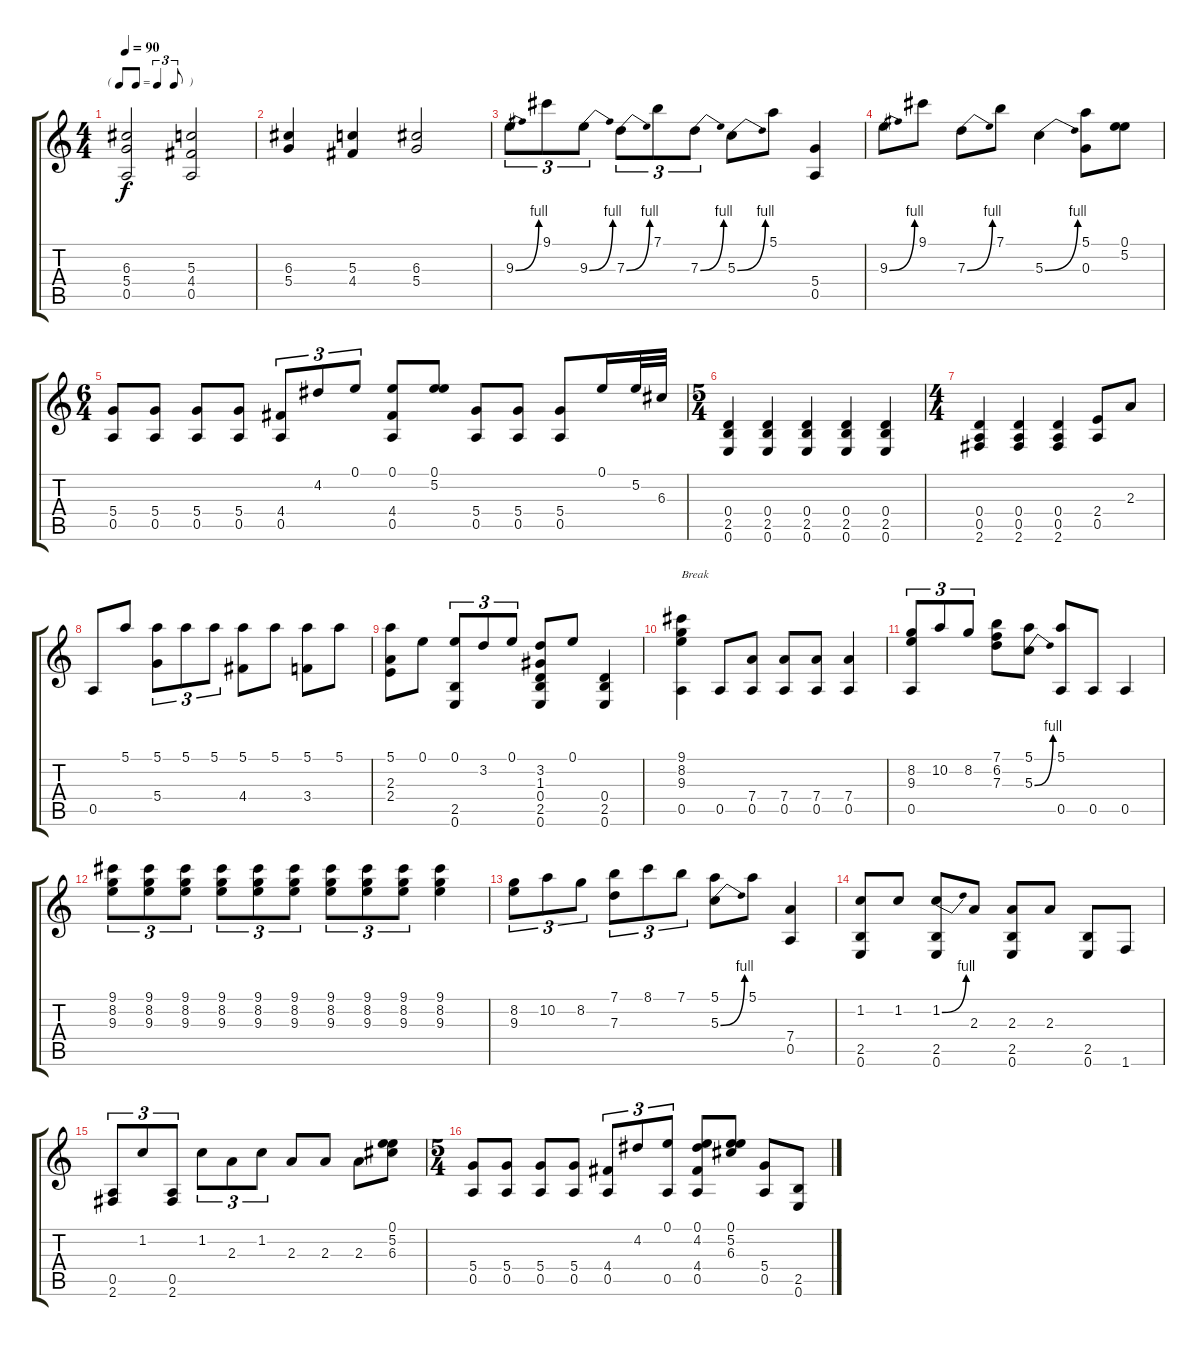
\track "" {instrument acousticguitarnylon}
\staff {score tabs}
\tuning (E4 B3 G3 D3 A2 E2) {hide}
\ts (4 4)
\tf triplet8th
\tempo 90
\clef g2
\ks c
(6.3 5.4 0.5).2{dy f} (5.3 4.4 0.5).2 |
(6.3 5.4).4 (5.3 4.4).4 (6.3 5.4).2 |
9.3{be (bend 0 0 60 4)}.8{tu (3 2)} 9.1.8{tu (3 2)} 9.3{be (bend 0 0 60 4)}.8{tu (3 2)} 7.3{be (bend 0 0 60 4)}.8{tu (3 2)} 7.1.8{tu (3 2)} 7.3{be (bend 0 0 60 4)}.8{tu (3 2)} 5.3{be (bend 0 0 60 4)}.8 5.1.8 (5.4 0.5).4 |
9.3{be (bend 0 0 60 4)}.8 9.1.8 7.3{be (bend 0 0 60 4)}.8 7.1.8 5.3{be (bend 0 0 60 4)}.4 (5.1 0.3).8 (0.1 5.2).8 |
\ts (6 4)
(5.4 0.5).8 (5.4 0.5).8 (5.4 0.5).8 (5.4 0.5).8 (4.4 0.5).8{tu (3 2)} 4.2.8{tu (3 2)} 0.1.8{tu (3 2)} (0.1 4.4 0.5).8 (0.1 5.2).8 (5.4 0.5).8 (5.4 0.5).8 (5.4 0.5).8 0.1.16 5.2.32 6.3.32 |
\ts (5 4)
(0.4 2.5 0.6).4 (0.4 2.5 0.6).4 (0.4 2.5 0.6).4 (0.4 2.5 0.6).4 (0.4 2.5 0.6).4 |
\ts (4 4)
(0.4 0.5 2.6).4 (0.4 0.5 2.6).4 (0.4 0.5 2.6).4 (2.4 0.5).8 2.3.8 |
0.5.8 5.1.8 (5.1 5.4).8{tu (3 2)} 5.1.8{tu (3 2)} 5.1.8{tu (3 2)} (5.1 4.4).8 5.1.8 (5.1 3.4).8 5.1.8 |
(5.1 2.3 2.4).8 0.1.8 (0.1 2.5 0.6).8{tu (3 2)} 3.2.8{tu (3 2)} 0.1.8{tu (3 2)} (3.2 1.3 0.4 2.5 0.6).8 0.1.8 (0.4 2.5 0.6).4 |
(9.1 8.2 9.3 0.5).4{txt "Break"} 0.5.8 (7.4 0.5).8 (7.4 0.5).8 (7.4 0.5).8 (7.4 0.5).4 |
(8.2 9.3 0.5).8{tu (3 2)} 10.2.8{tu (3 2)} 8.2.8{tu (3 2)} (7.1 6.2 7.3).8 (5.1 5.3{be (bend 0 0 60 4)}).8 (5.1 0.5).8 0.5.8 0.5.4 |
(9.1 8.2 9.3).8{tu (3 2)} (9.1 8.2 9.3).8{tu (3 2)} (9.1 8.2 9.3).8{tu (3 2)} (9.1 8.2 9.3).8{tu (3 2)} (9.1 8.2 9.3).8{tu (3 2)} (9.1 8.2 9.3).8{tu (3 2)} (9.1 8.2 9.3).8{tu (3 2)} (9.1 8.2 9.3).8{tu (3 2)} (9.1 8.2 9.3).8{tu (3 2)} (9.1 8.2 9.3).4 |
(8.2 9.3).8{tu (3 2)} 10.2.8{tu (3 2)} 8.2.8{tu (3 2)} (7.1 7.3).8{tu (3 2)} 8.1.8{tu (3 2)} 7.1.8{tu (3 2)} (5.1 5.3{be (bend 0 0 60 4)}).8 5.1.8 (7.4 0.5).4 |
(1.2 2.5 0.6).8 1.2.8 (1.2{be (bend 0 0 60 4)} 2.5 0.6).8 2.3.8 (2.3 2.5 0.6).8 2.3.8 (2.5 0.6).8 1.6.8 |
(0.5 2.6).8{tu (3 2)} 1.2.8{tu (3 2)} (0.5 2.6).8{tu (3 2)} 1.2.8{tu (3 2)} 2.3.8{tu (3 2)} 1.2.8{tu (3 2)} 2.3.8 2.3.8 2.3.8 (0.1 5.2 6.3).8 |
\ts (5 4)
(5.4 0.5).8 (5.4 0.5).8 (5.4 0.5).8 (5.4 0.5).8 (4.4 0.5).8{tu (3 2)} 4.2.8{tu (3 2)} (0.1 0.5).8{tu (3 2)} (0.1 4.2 4.4 0.5).8 (0.1 5.2 6.3).8 (5.4 0.5).8 (2.5 0.6).8
